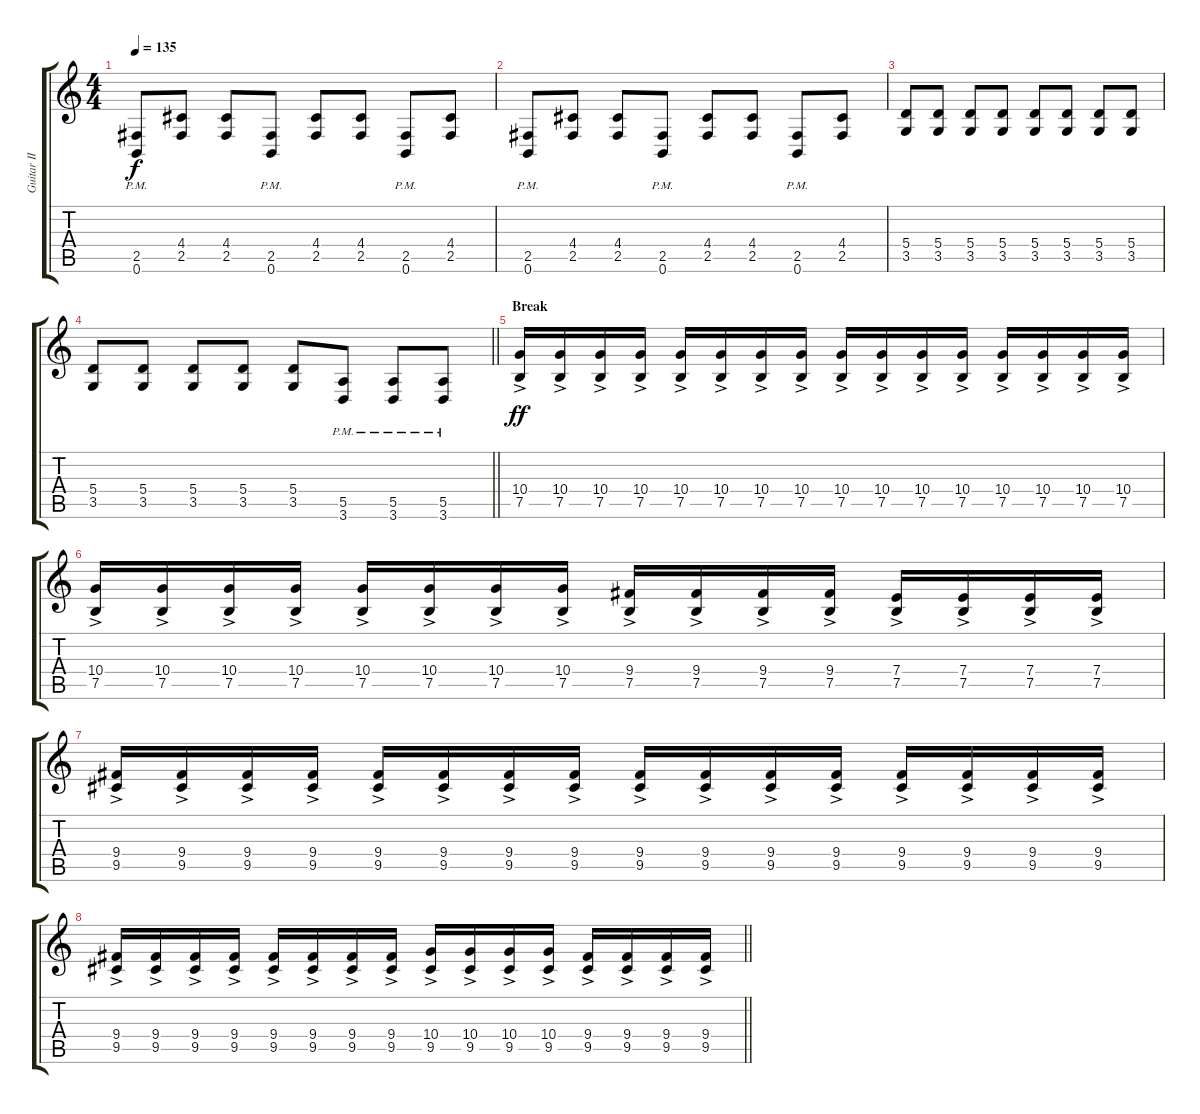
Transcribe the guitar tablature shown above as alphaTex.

\track ("Guitar II" "Guitar II") {instrument distortionguitar}
\staff {score tabs}
\tuning (B3 Gb3 D3 A2 E2 B1) {hide}
\ts (4 4)
\section ("" "")
\tempo 135
\clef g2
\ks c
(2.5{pm} 0.6{pm}).8{dy f} (4.4 2.5).8 (4.4 2.5).8 (2.5{pm} 0.6{pm}).8 (4.4 2.5).8 (4.4 2.5).8 (2.5{pm} 0.6{pm}).8 (4.4 2.5).8 |
(2.5{pm} 0.6{pm}).8 (4.4 2.5).8 (4.4 2.5).8 (2.5{pm} 0.6{pm}).8 (4.4 2.5).8 (4.4 2.5).8 (2.5{pm} 0.6{pm}).8 (4.4 2.5).8 |
(5.4 3.5).8 (5.4 3.5).8 (5.4 3.5).8 (5.4 3.5).8 (5.4 3.5).8 (5.4 3.5).8 (5.4 3.5).8 (5.4 3.5).8 |
\barLineRight lightlight
(5.4 3.5).8 (5.4 3.5).8 (5.4 3.5).8 (5.4 3.5).8 (5.4 3.5).8 (5.5{pm} 3.6{pm}).8 (5.5{pm} 3.6{pm}).8 (5.5{pm} 3.6{pm}).8 |
\section ("" "Break")
(10.4{ac} 7.5).16{dy ff} (10.4{ac} 7.5).16 (10.4{ac} 7.5).16 (10.4{ac} 7.5).16 (10.4{ac} 7.5).16 (10.4{ac} 7.5).16 (10.4{ac} 7.5).16 (10.4{ac} 7.5).16 (10.4{ac} 7.5).16 (10.4{ac} 7.5).16 (10.4{ac} 7.5).16 (10.4{ac} 7.5).16 (10.4{ac} 7.5).16 (10.4{ac} 7.5).16 (10.4{ac} 7.5).16 (10.4{ac} 7.5).16 |
(10.4{ac} 7.5).16 (10.4{ac} 7.5).16 (10.4{ac} 7.5).16 (10.4{ac} 7.5).16 (10.4{ac} 7.5).16 (10.4{ac} 7.5).16 (10.4{ac} 7.5).16 (10.4{ac} 7.5).16 (9.4{ac} 7.5).16 (9.4{ac} 7.5).16 (9.4{ac} 7.5).16 (9.4{ac} 7.5).16 (7.4{ac} 7.5).16 (7.4{ac} 7.5).16 (7.4{ac} 7.5).16 (7.4{ac} 7.5).16 |
(9.4{ac} 9.5).16 (9.4{ac} 9.5).16 (9.4{ac} 9.5).16 (9.4{ac} 9.5).16 (9.4{ac} 9.5).16 (9.4{ac} 9.5).16 (9.4{ac} 9.5).16 (9.4{ac} 9.5).16 (9.4{ac} 9.5).16 (9.4{ac} 9.5).16 (9.4{ac} 9.5).16 (9.4{ac} 9.5).16 (9.4{ac} 9.5).16 (9.4{ac} 9.5).16 (9.4{ac} 9.5).16 (9.4{ac} 9.5).16 |
\barLineRight lightlight
(9.4{ac} 9.5).16 (9.4{ac} 9.5).16 (9.4{ac} 9.5).16 (9.4{ac} 9.5).16 (9.4{ac} 9.5).16 (9.4{ac} 9.5).16 (9.4{ac} 9.5).16 (9.4{ac} 9.5).16 (10.4{ac} 9.5).16 (10.4{ac} 9.5).16 (10.4{ac} 9.5).16 (10.4{ac} 9.5).16 (9.4{ac} 9.5).16 (9.4{ac} 9.5).16 (9.4{ac} 9.5).16 (9.4{ac} 9.5).16
